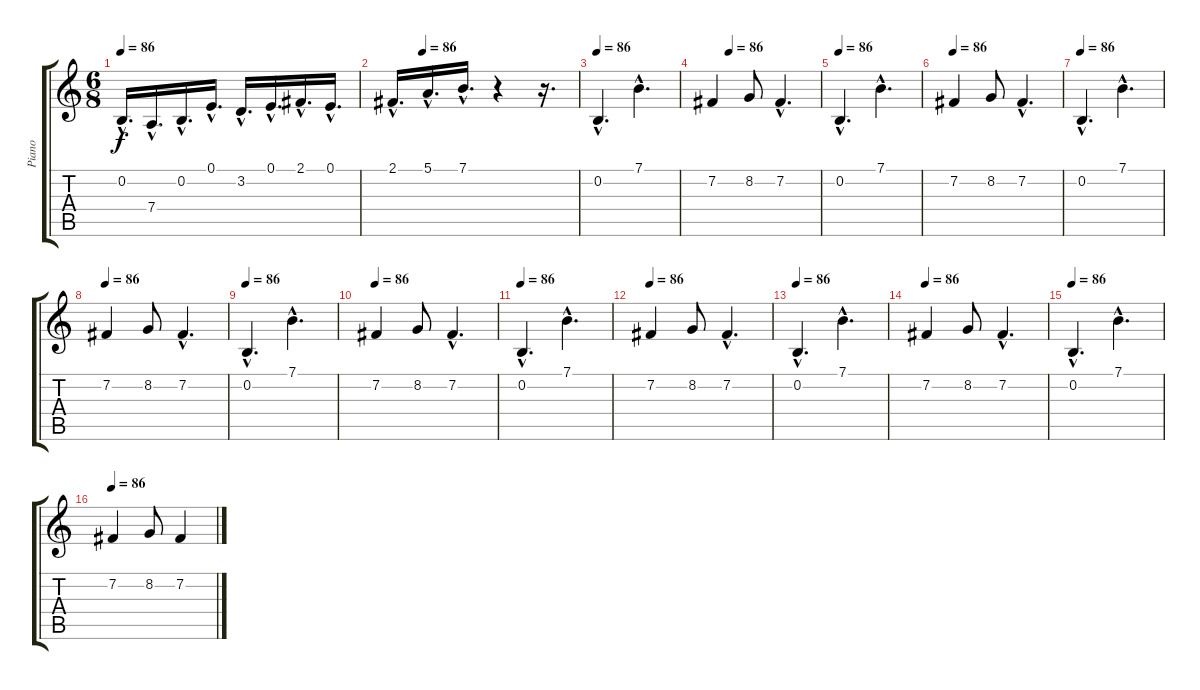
\track ("Piano" "Piano") {instrument electricpiano2}
\staff {score tabs}
\tuning (E4 B3 G3 D3 A2 E2) {hide}
\ts (6 8)
\tempo 86
\clef g2
\ks c
0.2{hac}.16{d dy f} 7.4{hac}.16{d} 0.2{hac}.16{d} 0.1{hac}.16{d} 3.2{hac}.16{d} 0.1{hac}.16{d} 2.1{hac}.16{d} 0.1{hac}.16{d} |
\tempo (86 0.16666666666666666)
2.1{hac}.16{d} 5.1{hac}.16{d} 7.1{hac}.16{d} r.4 r.16{d} |
\tempo 86
0.2{hac}.4{d} 7.1{hac}.4{d} |
\tempo (86 0.16666666666666666)
7.2.4 8.2.8 7.2{hac}.4{d} |
\tempo 86
0.2{hac}.4{d} 7.1{hac}.4{d} |
\tempo 86
7.2.4 8.2.8 7.2{hac}.4{d} |
\tempo 86
0.2{hac}.4{d} 7.1{hac}.4{d} |
\tempo 86
7.2.4 8.2.8 7.2{hac}.4{d} |
\tempo 86
0.2{hac}.4{d} 7.1{hac}.4{d} |
\tempo 86
7.2.4 8.2.8 7.2{hac}.4{d} |
\tempo 86
0.2{hac}.4{d} 7.1{hac}.4{d} |
\tempo 86
7.2.4 8.2.8 7.2{hac}.4{d} |
\tempo 86
0.2{hac}.4{d} 7.1{hac}.4{d} |
\tempo 86
7.2.4 8.2.8 7.2{hac}.4{d} |
\tempo 86
0.2{hac}.4{d} 7.1{hac}.4{d} |
\tempo 86
7.2.4 8.2.8 7.2.4
